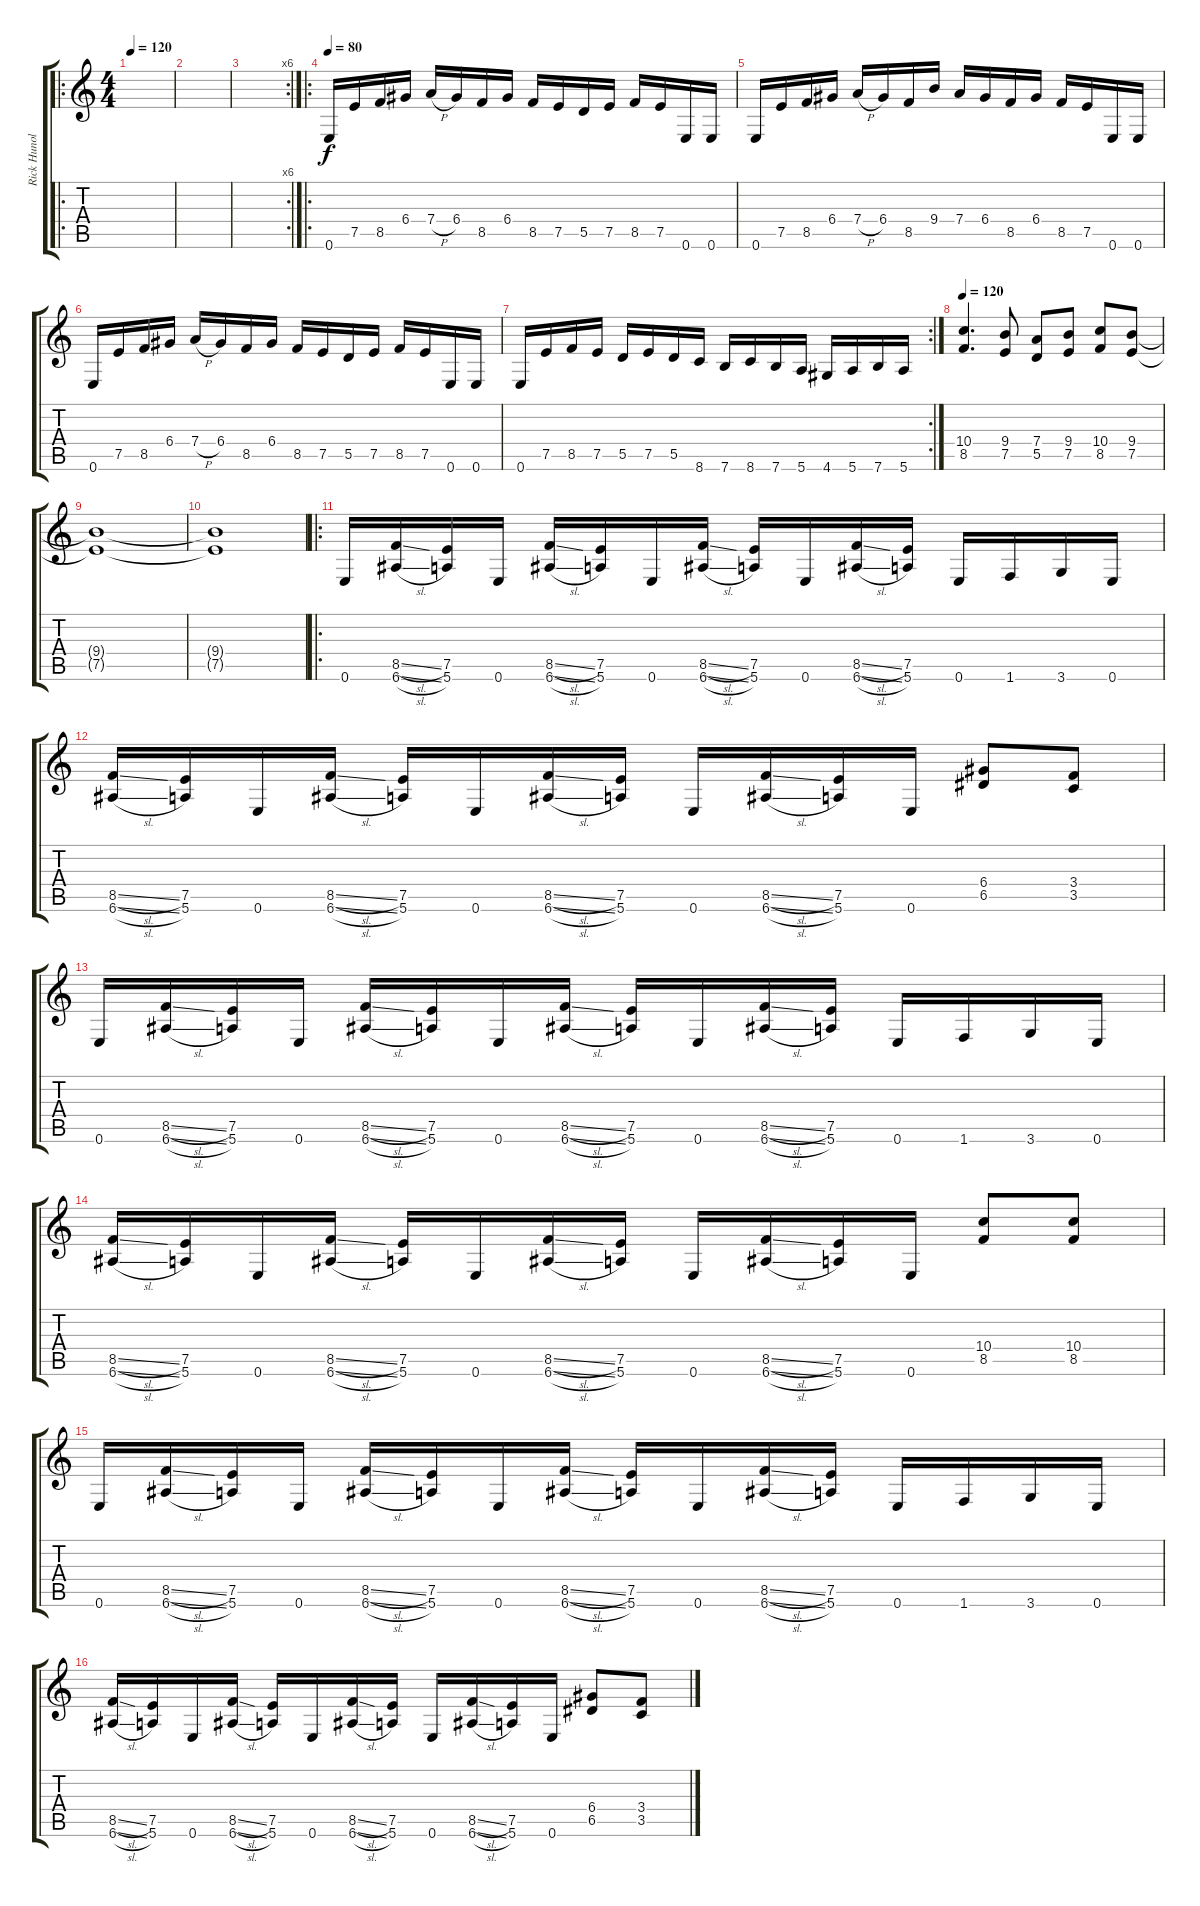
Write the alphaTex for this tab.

\track ("Rick Hunolt" "Rick Hunol") {instrument distortionguitar}
\staff {score tabs}
\tuning (E4 B3 G3 D3 A2 E2) {hide}
\ro
\ts (4 4)
\tempo 120
\clef g2
\ks c
|
|
\rc 6
|
\ro
\tempo 80
0.6.16 7.5.16 8.5.16 6.4.16 7.4{h}.16 6.4.16 8.5.16 6.4.16 8.5.16 7.5.16 5.5.16 7.5.16 8.5.16 7.5.16 0.6.16 0.6.16 |
0.6.16 7.5.16 8.5.16 6.4.16 7.4{h}.16 6.4.16 8.5.16 9.4.16 7.4.16 6.4.16 8.5.16 6.4.16 8.5.16 7.5.16 0.6.16 0.6.16 |
0.6.16 7.5.16 8.5.16 6.4.16 7.4{h}.16 6.4.16 8.5.16 6.4.16 8.5.16 7.5.16 5.5.16 7.5.16 8.5.16 7.5.16 0.6.16 0.6.16 |
\rc 2
0.6.16 7.5.16 8.5.16 7.5.16 5.5.16 7.5.16 5.5.16 8.6.16 7.6.16 8.6.16 7.6.16 5.6.16 4.6.16 5.6.16 7.6.16 5.6.16 |
\tempo 120
(10.4 8.5).4{d} (9.4 7.5).8 (7.4 5.5).8 (9.4 7.5).8 (10.4 8.5).8 (9.4 7.5).8 |
(9.4{t} 7.5{t}).1 |
(9.4{t} 7.5{t}).1 |
\ro
0.6.16 (8.5{sl} 6.6{sl}).16 (7.5 5.6).16 0.6.16 (8.5{sl} 6.6{sl}).16 (7.5 5.6).16 0.6.16 (8.5{sl} 6.6{sl}).16 (7.5 5.6).16 0.6.16 (8.5{sl} 6.6{sl}).16 (7.5 5.6).16 0.6.16 1.6.16 3.6.16 0.6.16 |
(8.5{sl} 6.6{sl}).16 (7.5 5.6).16 0.6.16 (8.5{sl} 6.6{sl}).16 (7.5 5.6).16 0.6.16 (8.5{sl} 6.6{sl}).16 (7.5 5.6).16 0.6.16 (8.5{sl} 6.6{sl}).16 (7.5 5.6).16 0.6.16 (6.4 6.5).8 (3.4 3.5).8 |
0.6.16 (8.5{sl} 6.6{sl}).16 (7.5 5.6).16 0.6.16 (8.5{sl} 6.6{sl}).16 (7.5 5.6).16 0.6.16 (8.5{sl} 6.6{sl}).16 (7.5 5.6).16 0.6.16 (8.5{sl} 6.6{sl}).16 (7.5 5.6).16 0.6.16 1.6.16 3.6.16 0.6.16 |
(8.5{sl} 6.6{sl}).16 (7.5 5.6).16 0.6.16 (8.5{sl} 6.6{sl}).16 (7.5 5.6).16 0.6.16 (8.5{sl} 6.6{sl}).16 (7.5 5.6).16 0.6.16 (8.5{sl} 6.6{sl}).16 (7.5 5.6).16 0.6.16 (10.4 8.5).8 (10.4 8.5).8 |
0.6.16 (8.5{sl} 6.6{sl}).16 (7.5 5.6).16 0.6.16 (8.5{sl} 6.6{sl}).16 (7.5 5.6).16 0.6.16 (8.5{sl} 6.6{sl}).16 (7.5 5.6).16 0.6.16 (8.5{sl} 6.6{sl}).16 (7.5 5.6).16 0.6.16 1.6.16 3.6.16 0.6.16 |
(8.5{sl} 6.6{sl}).16 (7.5 5.6).16 0.6.16 (8.5{sl} 6.6{sl}).16 (7.5 5.6).16 0.6.16 (8.5{sl} 6.6{sl}).16 (7.5 5.6).16 0.6.16 (8.5{sl} 6.6{sl}).16 (7.5 5.6).16 0.6.16 (6.4 6.5).8 (3.4 3.5).8
